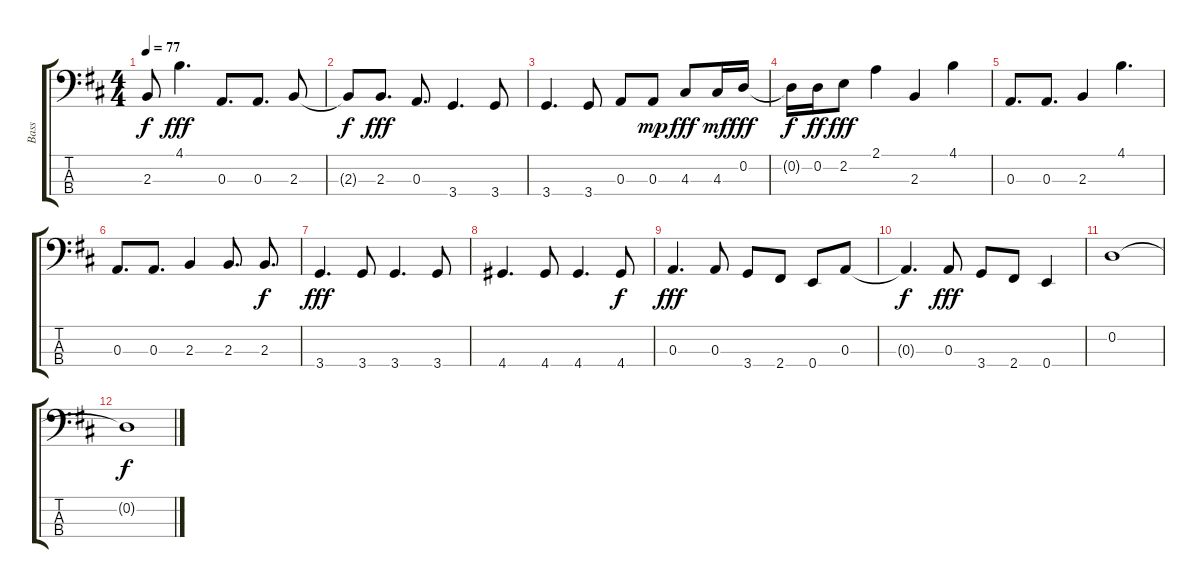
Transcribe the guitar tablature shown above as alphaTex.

\track ("Bass" "Bass") {instrument electricbassfinger}
\staff {score tabs}
\tuning (G2 D2 A1 E1) {hide}
\ts (4 4)
\tempo 77
\clef f4
\ks d
2.3{t}.8{dy f} 4.1.4{d dy fff} 0.3.8{d} 0.3.8{d} 2.3.8 |
2.3{t}.8{dy f} 2.3.8{d dy fff} 0.3.8{d} 3.4.4{d} 3.4.8 |
3.4.4{d} 3.4.8 0.3.8 0.3.8{dy mp} 4.3.8{dy fff} 4.3.16{dy mf} 0.2.16{dy fff} |
0.2{t}.16{dy f} 0.2.16{dy ff} 2.2.8{dy fff} 2.1.4 2.3.4 4.1.4 |
0.3.8{d} 0.3.8{d} 2.3.4 4.1.4{d} |
0.3.8{d} 0.3.8{d} 2.3.4 2.3.8{d} 2.3.8{d dy f} |
3.4.4{d dy fff} 3.4.8 3.4.4{d} 3.4.8 |
4.4.4{d} 4.4.8 4.4.4{d} 4.4.8{dy f} |
0.3.4{d dy fff} 0.3.8 3.4.8 2.4.8 0.4.8 0.3.8 |
0.3{t}.4{d dy f} 0.3.8{dy fff} 3.4.8 2.4.8 0.4.4 |
0.2.1 |
0.2{t}.1{dy f}
